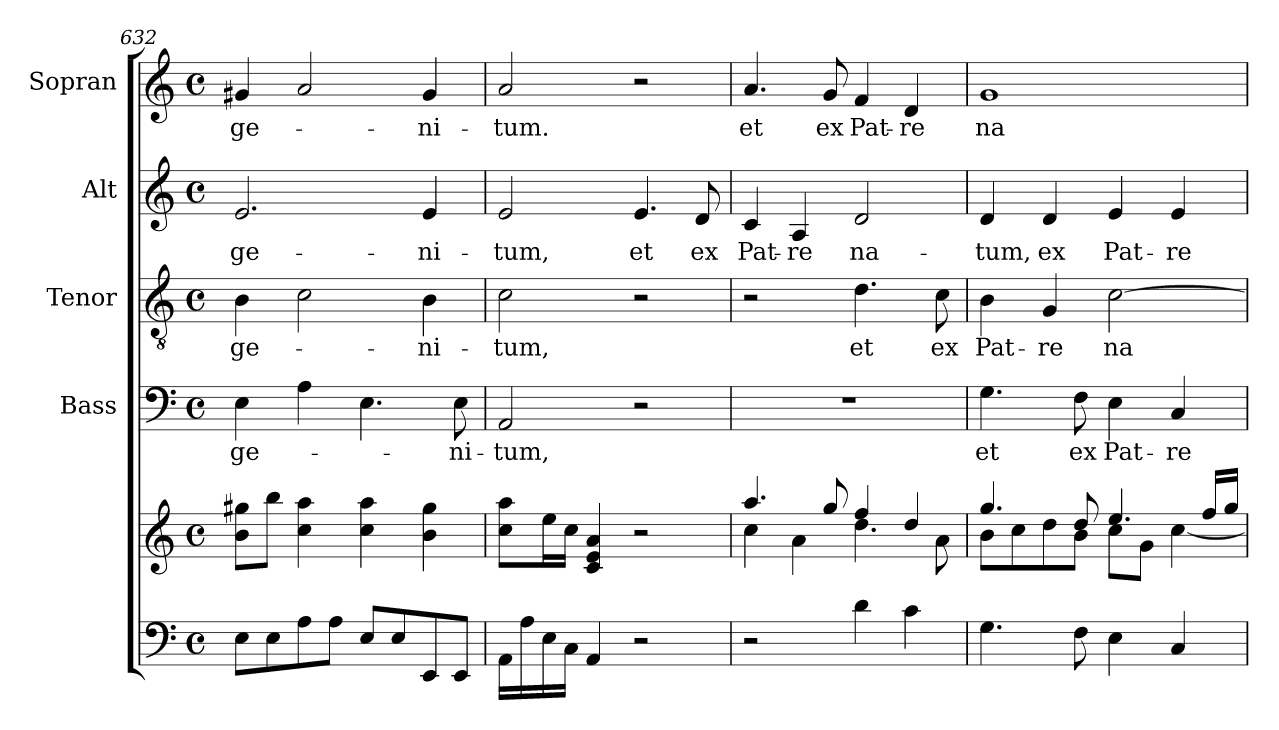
**kern	**kern	**kern	**text	**kern	**text	**kern	**text	**kern	**text
*part5	*part5	*part4	*part4	*part3	*part3	*part2	*part2	*part1	*part1
*staff6	*staff5	*staff4	*staff4	*staff3	*staff3	*staff2	*staff2	*staff1	*staff1
*	*	*I"Bass	*	*I"Tenor	*	*I"Alt	*	*I"Sopran	*
*	*	*I'B.	*	*I'T.	*	*I'A.	*	*I'S.	*
*clefF4	*clefG2	*clefF4	*	*clefGv2	*	*clefG2	*	*clefG2	*
*k[]	*k[]	*k[]	*	*k[]	*	*k[]	*	*k[]	*
*C:	*C:	*C:	*	*C:	*	*C:	*	*C:	*
*M4/4	*M4/4	*M4/4	*	*M4/4	*	*M4/4	*	*M4/4	*
*met(c)	*met(c)	*met(c)	*	*met(c)	*	*met(c)	*	*met(c)	*
=632	=632	=632	=632	=632	=632	=632	=632	=632	=632
!	!	!	!LO:LY:b	!	!LO:LY:b	!	!LO:LY:b	!	!LO:LY:b
8E\L	8b\ 8gg#X\L	4E\	-ge-	4B\	-ge-	2.e/	-ge-	4g#X/	-ge-
8E\	8bb\J	.	.	.	.	.	.	.	.
8A\	4cc\ 4aa\	4A\	.	2c\	.	.	.	2a/	.
8A\J	.	.	.	.	.	.	.	.	.
8E/L	4cc\ 4aa\	4.E\	.	.	.	.	.	.	.
8E/	.	.	.	.	.	.	.	.	.
!	!	!	!	!	!LO:LY:b	!	!LO:LY:b	!	!LO:LY:b
8EE/	4b\ 4gg#\	.	.	4B\	-ni-	4e/	-ni-	4g#/	-ni-
!	!	!	!LO:LY:b	!	!	!	!	!	!
8EE/J	.	8E\	-ni-	.	.	.	.	.	.
=633	=633	=633	=633	=633	=633	=633	=633	=633	=633
!	!	!	!LO:LY:b	!	!LO:LY:b	!	!LO:LY:b	!	!LO:LY:b
16AA\LL	8cc\ 8aa\L	2AA/	-tum,	2c\	-tum,	2e/	-tum,	2a/	-tum.
16A\	.	.	.	.	.	.	.	.	.
16E\	16ee\L	.	.	.	.	.	.	.	.
16C\JJ	16cc\JJ	.	.	.	.	.	.	.	.
4AA/	4c/ 4e/ 4a/	.	.	.	.	.	.	.	.
!	!	!	!	!	!	!	!LO:LY:b	!	!
2r	2r	2r	.	2r	.	4.e/	et	2r	.
!	!	!	!	!	!	!	!LO:LY:b	!	!
.	.	.	.	.	.	8d/	ex	.	.
!!LO:PB:g=z
=634	=634	=634	=634	=634	=634	=634	=634	=634	=634
*	*^	*	*	*	*	*	*	*	*
!	!	!	!	!	!	!	!	!LO:LY:b	!	!LO:LY:b
2r	4.aa/	4cc\	1r	.	2r	.	4c/	Pat-	4.a/	et
!	!	!	!	!	!	!	!	!LO:LY:b	!	!
.	.	4a\	.	.	.	.	4A/	-re	.	.
!	!	!	!	!	!	!	!	!	!	!LO:LY:b
.	8gg/	.	.	.	.	.	.	.	8g/	ex
!	!	!	!	!	!	!LO:LY:b	!	!LO:LY:b	!	!LO:LY:b
4d\	4ff/	4.dd\	.	.	4.d\	et	2d/	na-	4f/	Pat-
!	!	!	!	!	!	!	!	!	!	!LO:LY:b
4c\	4dd/	.	.	.	.	.	.	.	4d/	-re
!	!	!	!	!	!	!LO:LY:b	!	!	!	!
.	.	8a\	.	.	8c\	ex	.	.	.	.
=635	=635	=635	=635	=635	=635	=635	=635	=635	=635	=635
!	!	!	!	!LO:LY:b	!	!LO:LY:b	!	!LO:LY:b	!	!LO:LY:b
4.G\	4.gg/	8b\L	4.G\	et	4B\	Pat-	4d/	-tum,	1g	na-
.	.	8cc\	.	.	.	.	.	.	.	.
!	!	!	!	!	!	!LO:LY:b	!	!LO:LY:b	!	!
.	.	8dd\	.	.	4G/	-re	4d/	ex	.	.
!	!	!	!	!LO:LY:b	!	!	!	!	!	!
8F\	8dd/	8b\J	8F\	ex	.	.	.	.	.	.
!	!	!	!	!LO:LY:b	!	!LO:LY:b	!	!LO:LY:b	!	!
4E\	4.ee/	8cc\L	4E\	Pat-	[2c\	na-	4e/	Pat-	.	.
.	.	8g\J	.	.	.	.	.	.	.	.
!	!	!	!	!LO:LY:b	!	!	!	!LO:LY:b	!	!
4C/	.	[<4cc\	4C/	-re	.	.	4e/	-re	.	.
.	16ff/LL	.	.	.	.	.	.	.	.	.
.	16gg/JJ	.	.	.	.	.	.	.	.	.
*	*v	*v	*	*	*	*	*	*	*	*
=	=	=	=	=	=	=	=	=	=
*-	*-	*-	*-	*-	*-	*-	*-	*-	*-
